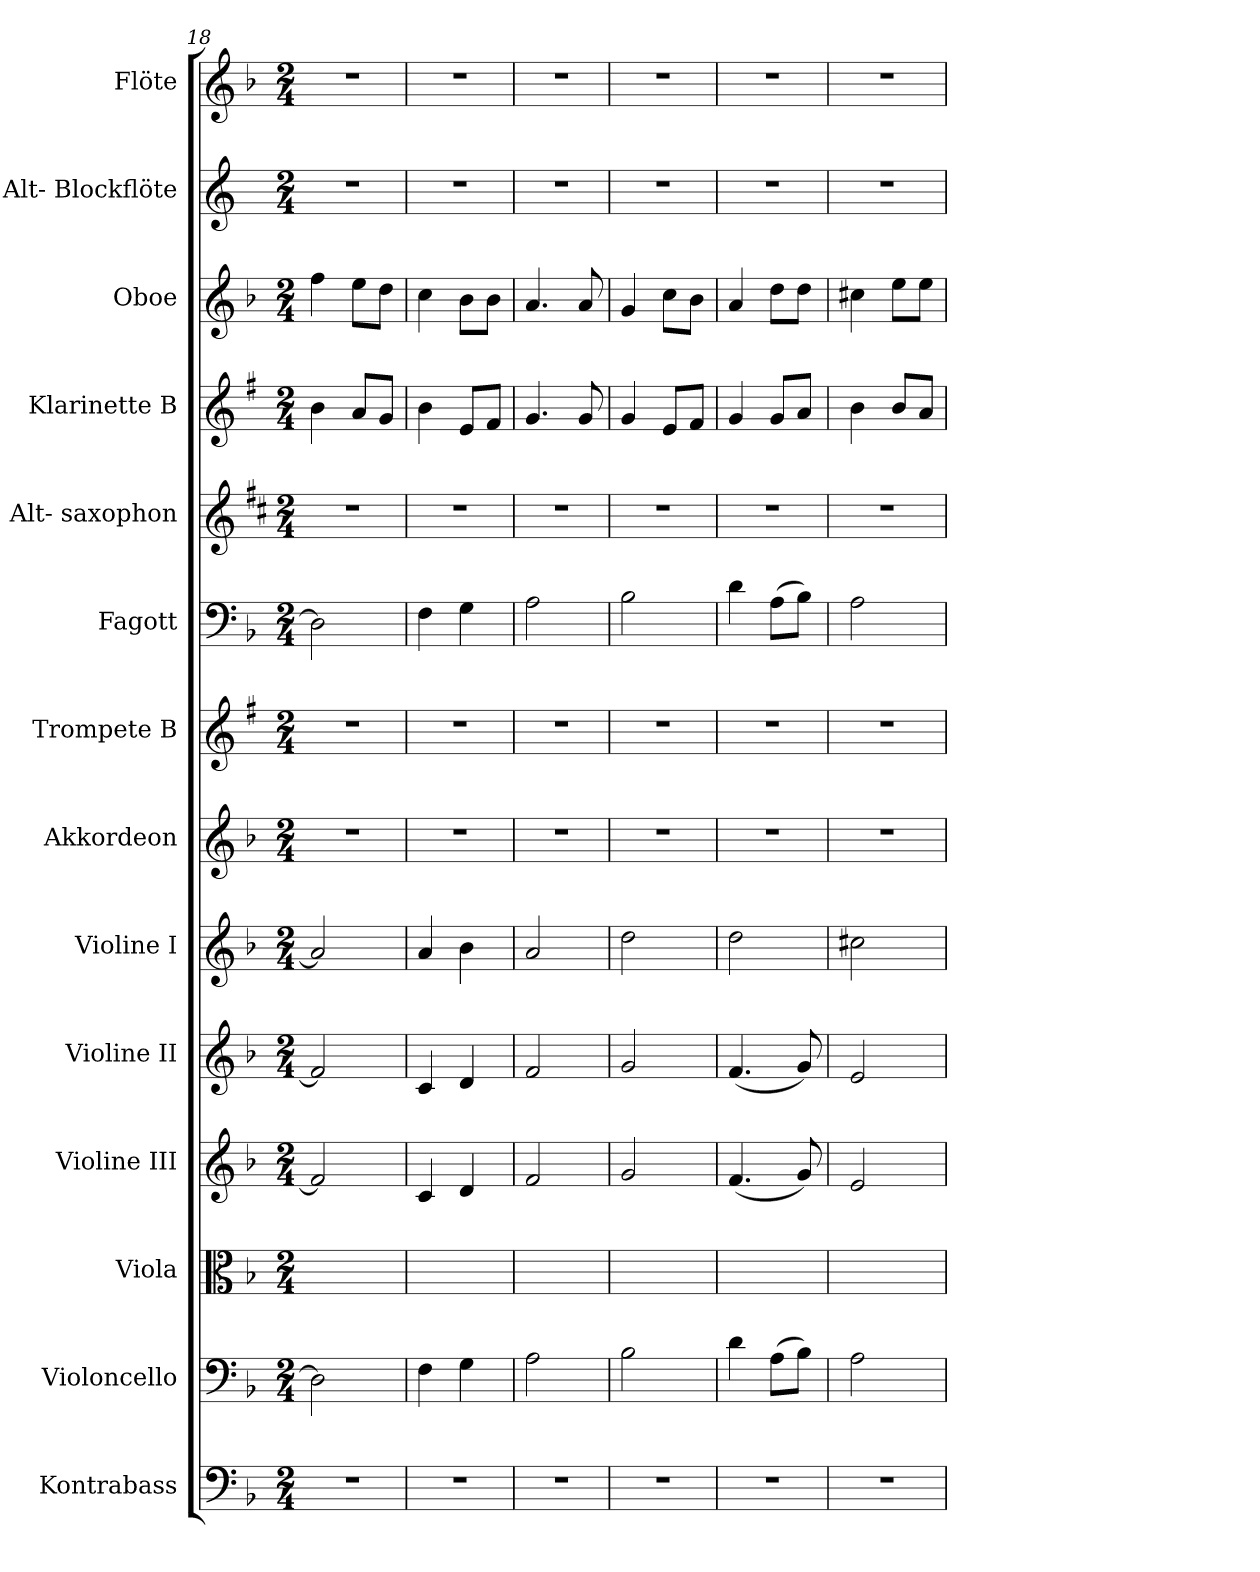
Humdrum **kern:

**kern	**kern	**kern	**kern	**kern	**kern	**kern	**kern	**kern	**kern	**kern	**kern	**kern	**kern
*part14	*part13	*part12	*part11	*part10	*part9	*part8	*part7	*part6	*part5	*part4	*part3	*part2	*part1
*staff14	*staff13	*staff12	*staff11	*staff10	*staff9	*staff8	*staff7	*staff6	*staff5	*staff4	*staff3	*staff2	*staff1
*I"Kontrabass	*I"Violoncello	*I"Viola	*I"Violine III	*I"Violine II	*I"Violine I	*I"Akkordeon	*I"Trompete B	*I"Fagott	*I"Alt- saxophon	*I"Klarinette B	*I"Oboe	*I"Alt- Blockflöte	*I"Flöte
*I'Kb.	*I'Vc.	*I'Vla.	*I'Vln. III	*I'Vln. II	*I'Vln. I	*I'Akk.	*I'Tpt.	*I'Fgt.	*I'ASax.	*I'Kl.	*I'Ob.	*I'ABfl.	*I'Fl.
*clefF4	*clefF4	*clefC3	*clefG2	*clefG2	*clefG2	*clefG2	*clefG2	*clefF4	*clefG2	*clefG2	*clefG2	*clefG2	*clefG2
*ITrd7c12	*	*	*	*	*	*	*ITrd1c2	*	*ITrd5c9	*ITrd1c2	*	*ITrd-3c-5	*
*k[b-]	*k[b-]	*k[b-]	*k[b-]	*k[b-]	*k[b-]	*k[b-]	*k[b-]	*k[b-]	*k[b-]	*k[b-]	*k[b-]	*k[b-]	*k[b-]
*d:	*d:	*d:	*d:	*d:	*d:	*d:	*d:	*d:	*d:	*d:	*d:	*d:	*d:
*M2/4	*M2/4	*M2/4	*M2/4	*M2/4	*M2/4	*M2/4	*M2/4	*M2/4	*M2/4	*M2/4	*M2/4	*M2/4	*M2/4
=18	=18	=18	=18	=18	=18	=18	=18	=18	=18	=18	=18	=18	=18
!LO:N:vis=1	!	!	!	!	!	!LO:N:vis=1	!LO:N:vis=1	!	!LO:N:vis=1	!	!	!LO:N:vis=1	!LO:N:vis=1
2r	2Di\]	2fi\yy]	2fi/]	2fi/]	2ai/]	2r	2r	2Di\]	2r	4ai\	4ffi\	2r	2r
.	.	.	.	.	.	.	.	.	.	8gi/L	8eei\L	.	.
.	.	.	.	.	.	.	.	.	.	8fi/J	8ddi\J	.	.
=19	=19	=19	=19	=19	=19	=19	=19	=19	=19	=19	=19	=19	=19
!LO:N:vis=1	!	!	!	!	!	!LO:N:vis=1	!LO:N:vis=1	!	!LO:N:vis=1	!	!	!LO:N:vis=1	!LO:N:vis=1
2r	4Fi\	4ci\yy	4ci/	4ci/	4ai/	2r	2r	4Fi\	2r	4ai\	4cci\	2r	2r
.	4Gi\	4di\yy	4di/	4di/	4b-i\	.	.	4Gi\	.	8di/L	8b-i\L	.	.
.	.	.	.	.	.	.	.	.	.	8ei/J	8b-i\J	.	.
=20	=20	=20	=20	=20	=20	=20	=20	=20	=20	=20	=20	=20	=20
!LO:N:vis=1	!	!	!	!	!	!LO:N:vis=1	!LO:N:vis=1	!	!LO:N:vis=1	!	!	!LO:N:vis=1	!LO:N:vis=1
2r	2Ai\	2fi\yy	2fi/	2fi/	2ai/	2r	2r	2Ai\	2r	4.fi/	4.ai/	2r	2r
.	.	.	.	.	.	.	.	.	.	8fi/	8ai/	.	.
=21	=21	=21	=21	=21	=21	=21	=21	=21	=21	=21	=21	=21	=21
!LO:N:vis=1	!	!	!	!	!	!LO:N:vis=1	!LO:N:vis=1	!	!LO:N:vis=1	!	!	!LO:N:vis=1	!LO:N:vis=1
2r	2B-i\	2gi\yy	2gi/	2gi/	2ddi\	2r	2r	2B-i\	2r	4fi/	4gi/	2r	2r
.	.	.	.	.	.	.	.	.	.	8di/L	8cci\L	.	.
.	.	.	.	.	.	.	.	.	.	8ei/J	8b-i\J	.	.
=22	=22	=22	=22	=22	=22	=22	=22	=22	=22	=22	=22	=22	=22
!LO:N:vis=1	!	!	!	!	!	!LO:N:vis=1	!LO:N:vis=1	!	!LO:N:vis=1	!	!	!LO:N:vis=1	!LO:N:vis=1
2r	4di\	(4.fi\yy	(4.fi/	(4.fi/	2ddi\	2r	2r	4di\	2r	4fi/	4ai/	2r	2r
.	(8Ai\L	.	.	.	.	.	.	(8Ai\L	.	8fi/L	8ddi\L	.	.
.	8B-i\J)	8gi\yy)	8gi/)	8gi/)	.	.	.	8B-i\J)	.	8gi/J	8ddi\J	.	.
=23	=23	=23	=23	=23	=23	=23	=23	=23	=23	=23	=23	=23	=23
!LO:N:vis=1	!	!	!	!	!	!LO:N:vis=1	!LO:N:vis=1	!	!LO:N:vis=1	!	!	!LO:N:vis=1	!LO:N:vis=1
2r	2Ai\	2ei\yy	2ei/	2ei/	2cc#Xi\	2r	2r	2Ai\	2r	4ai\	4cc#Xi\	2r	2r
.	.	.	.	.	.	.	.	.	.	8ai/L	8eei\L	.	.
.	.	.	.	.	.	.	.	.	.	8gi/J	8eei\J	.	.
=	=	=	=	=	=	=	=	=	=	=	=	=	=
*-	*-	*-	*-	*-	*-	*-	*-	*-	*-	*-	*-	*-	*-
